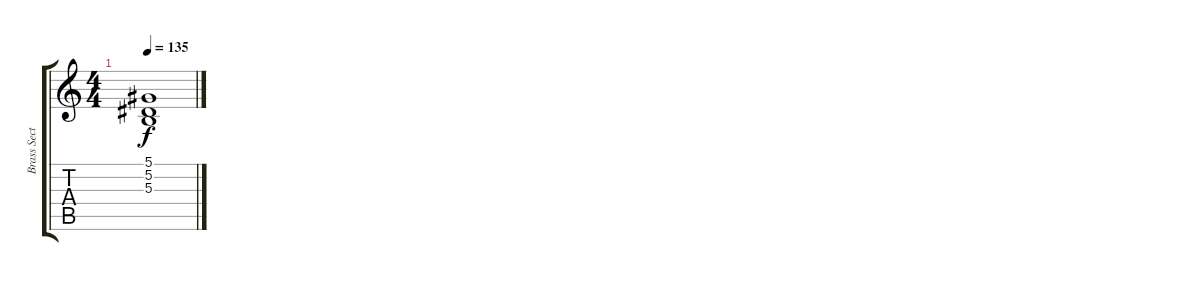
\track ("Brass Section" "Brass Sect") {instrument brasssection}
\staff {score tabs}
\tuning (Eb4 Bb3 Gb3 Db3 Ab2 Eb2) {hide}
\ts (4 4)
\tempo 135
\clef g2
\ks c
(5.1{t} 5.2{t} 5.3{t}).1{dy f}
